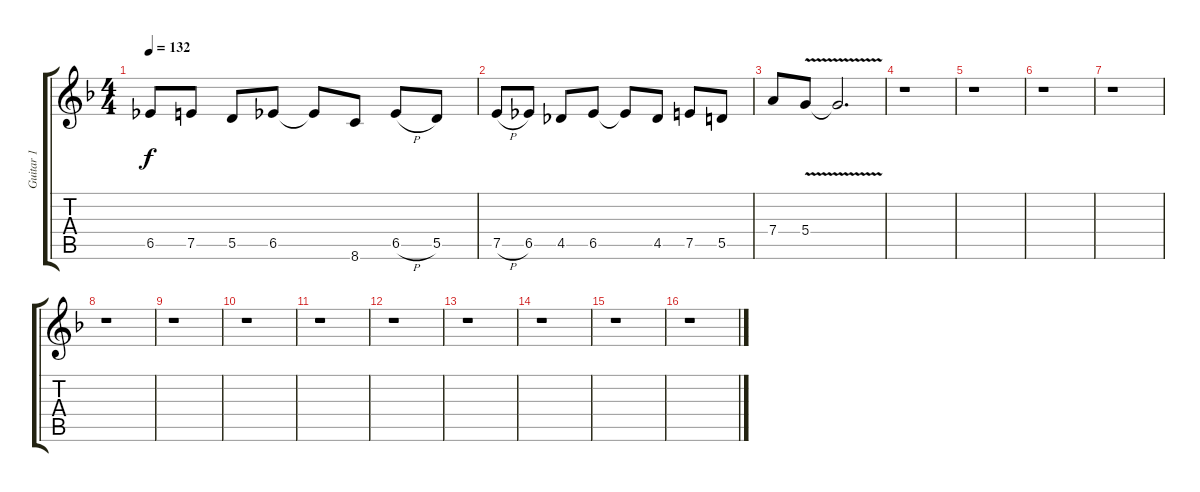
\track ("Guitar 1" "Guitar 1") {instrument overdrivenguitar}
\staff {score tabs}
\tuning (E4 B3 G3 D3 A2 E2) {hide}
\ts (4 4)
\tempo 132
\clef g2
\ks dminor
6.5.8{dy f} 7.5.8 5.5.8 6.5.8 6.5{t}.8 8.6.8 6.5{h}.8 5.5.8 |
7.5{h}.8 6.5.8 4.5.8 6.5.8 6.5{t}.8 4.5.8 7.5.8 5.5.8 |
7.4.8 5.4{v}.8 5.4{t}.2{d} |
r.1 |
r.1 |
r.1 |
r.1 |
r.1 |
r.1 |
r.1 |
r.1 |
r.1 |
r.1 |
r.1 |
r.1 |
r.1
